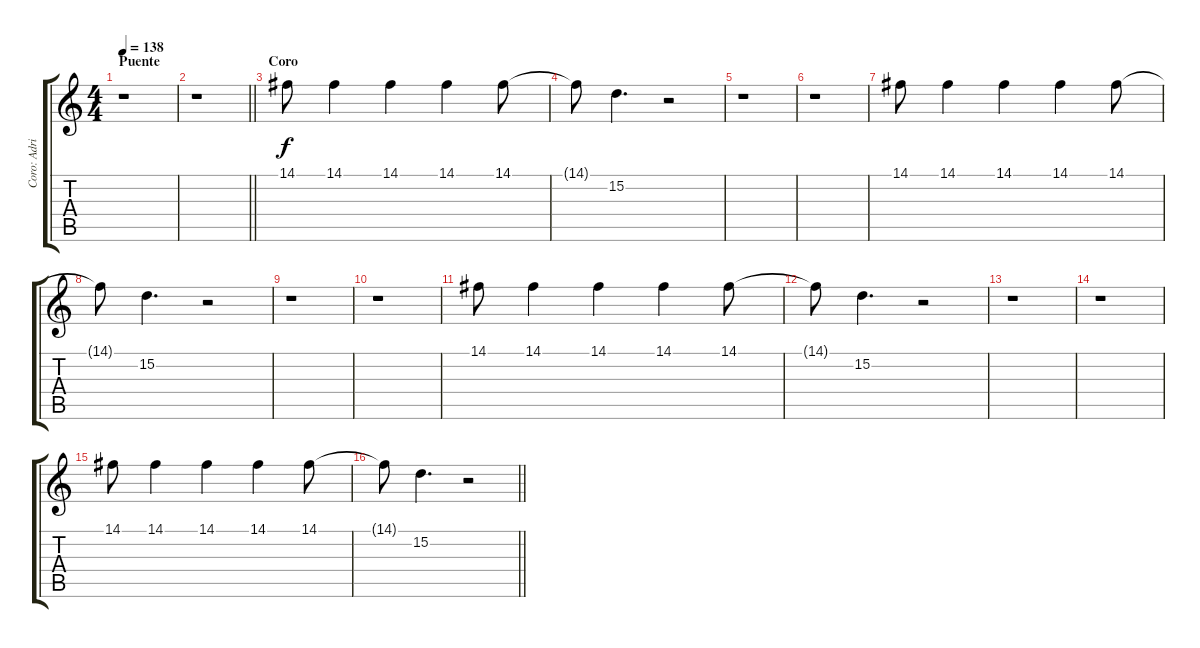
\track ("Coro: Adrian y Steve" "Coro: Adri") {instrument choiraahs}
\staff {score tabs}
\tuning (E4 B3 G3 D3 A2 E2) {hide}
\ts (4 4)
\section ("" "Puente")
\tempo 138
\clef g2
\ks c
r.1{dy f} |
\barLineRight lightlight
r.1 |
\section ("" "Coro")
14.1.8 14.1.4 14.1.4 14.1.4 14.1.8 |
14.1{t}.8 15.2.4{d} r.2 |
r.1 |
r.1 |
14.1.8 14.1.4 14.1.4 14.1.4 14.1.8 |
14.1{t}.8 15.2.4{d} r.2 |
r.1 |
r.1 |
14.1.8 14.1.4 14.1.4 14.1.4 14.1.8 |
14.1{t}.8 15.2.4{d} r.2 |
r.1 |
r.1 |
14.1.8 14.1.4 14.1.4 14.1.4 14.1.8 |
\barLineRight lightlight
14.1{t}.8 15.2.4{d} r.2
